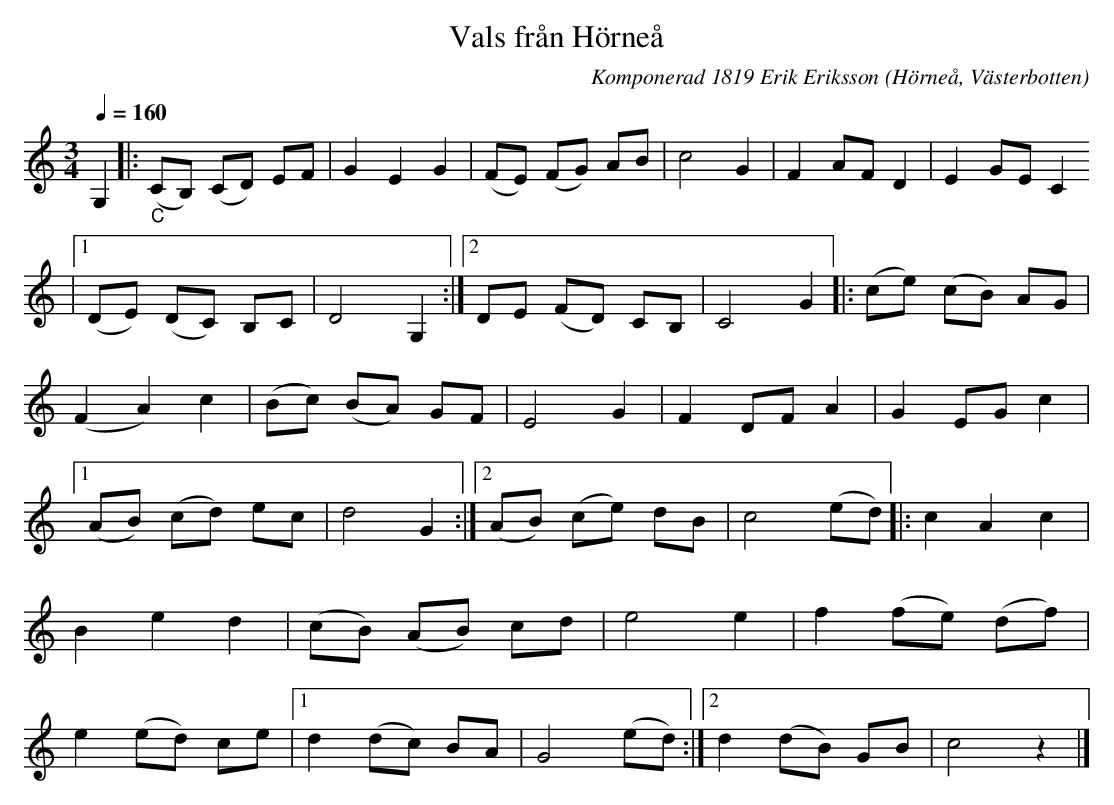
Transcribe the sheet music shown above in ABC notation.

X:1
T:Vals från Hörneå
O:Hörneå, Västerbotten
M:3/4
L:1/8
C:Komponerad 1819 Erik Eriksson
K:C
Q:1/4=160
G,2|:"_C" (CB,) (CD) EF| G2 E2 G2 | (FE) (FG) AB | c4 G2 | F2 AF D2 | E2 GE C2
|1 (DE) (DC) B,C | D4 G,2:|2 DE (FD) CB,|C4 G2|: (ce) (cB) AG | (F2 A2) c2 | (Bc) (BA) GF | E4 G2 | F2 DF A2 | G2 EG c2 |1 (AB) (cd) ec | d4 G2 :|2 (AB) (ce) dB | c4 (ed) |: c2 A2 c2 | B2 e2 d2| (cB) (AB) cd | e4 e2| f2 (fe) (df)| e2 (ed) ce|1 d2 (dc) BA | G4 (ed) :|2 d2 (dB) GB | c4 z2|]
